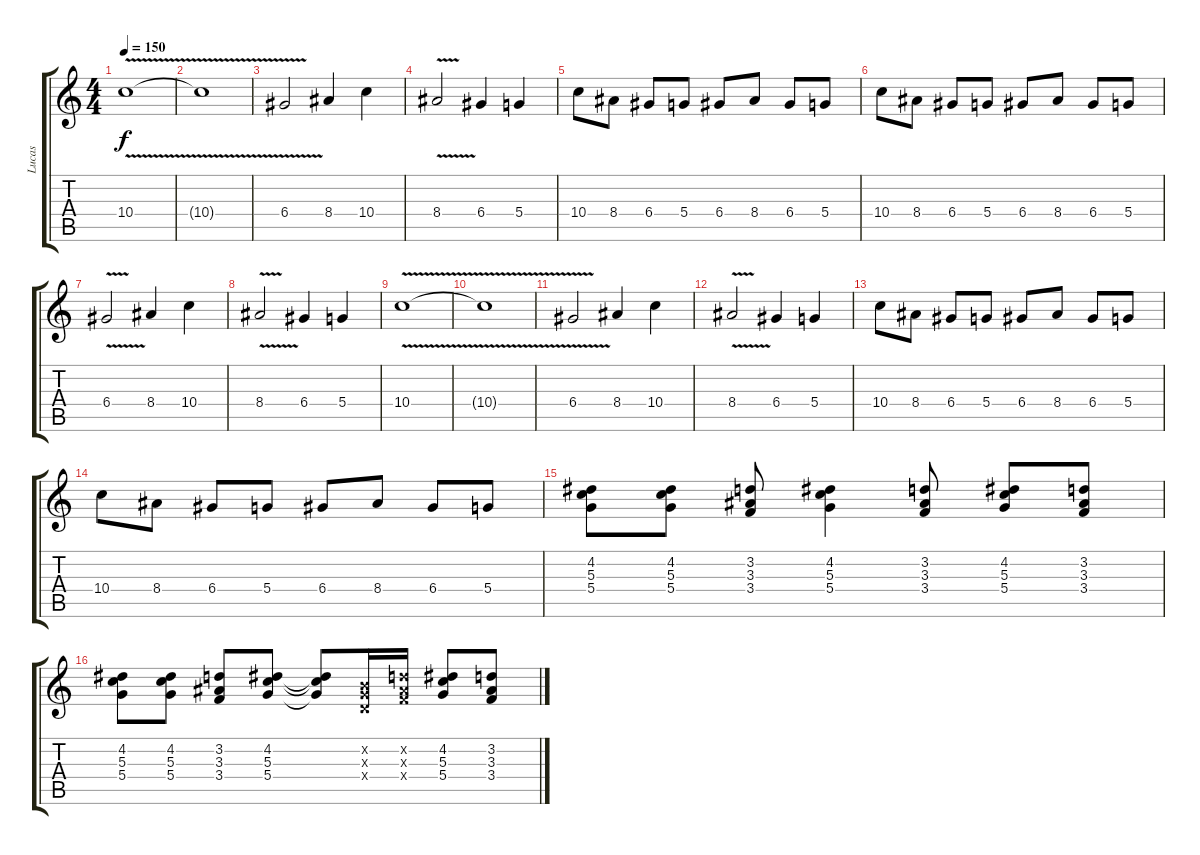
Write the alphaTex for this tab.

\track ("Lucas" "Lucas") {instrument overdrivenguitar}
\staff {score tabs}
\tuning (E4 B3 G3 D3 A2 E2) {hide}
\ts (4 4)
\tempo 150
\clef g2
\ks c
10.4{v}.1{dy f} |
10.4{t}.1 |
6.4{v}.2 8.4.4 10.4.4 |
8.4{v}.2 6.4.4 5.4.4 |
10.4.8 8.4.8 6.4.8 5.4.8 6.4.8 8.4.8 6.4.8 5.4.8 |
10.4.8 8.4.8 6.4.8 5.4.8 6.4.8 8.4.8 6.4.8 5.4.8 |
6.4{v}.2{volume 16} 8.4.4 10.4.4 |
8.4{v}.2 6.4.4 5.4.4 |
10.4{v}.1 |
10.4{t}.1 |
6.4{v}.2 8.4.4 10.4.4 |
8.4{v}.2 6.4.4 5.4.4 |
10.4.8 8.4.8 6.4.8 5.4.8 6.4.8 8.4.8 6.4.8 5.4.8 |
10.4.8 8.4.8 6.4.8 5.4.8 6.4.8 8.4.8 6.4.8 5.4.8 |
(4.2 5.3 5.4).8{volume 13} (4.2 5.3 5.4).8 (3.2 3.3 3.4).8 (4.2 5.3 5.4).4 (3.2 3.3 3.4).8 (4.2 5.3 5.4).8 (3.2 3.3 3.4).8 |
(4.2 5.3 5.4).8 (4.2 5.3 5.4).8 (3.2 3.3 3.4).8 (4.2 5.3 5.4).8 (4.2{t} 5.3{t} 5.4{t}).8 (0.2{x} 0.3{x} 0.4{x}).16 (3.2{x} 3.3{x} 3.4{x}).16 (4.2 5.3 5.4).8 (3.2 3.3 3.4).8
